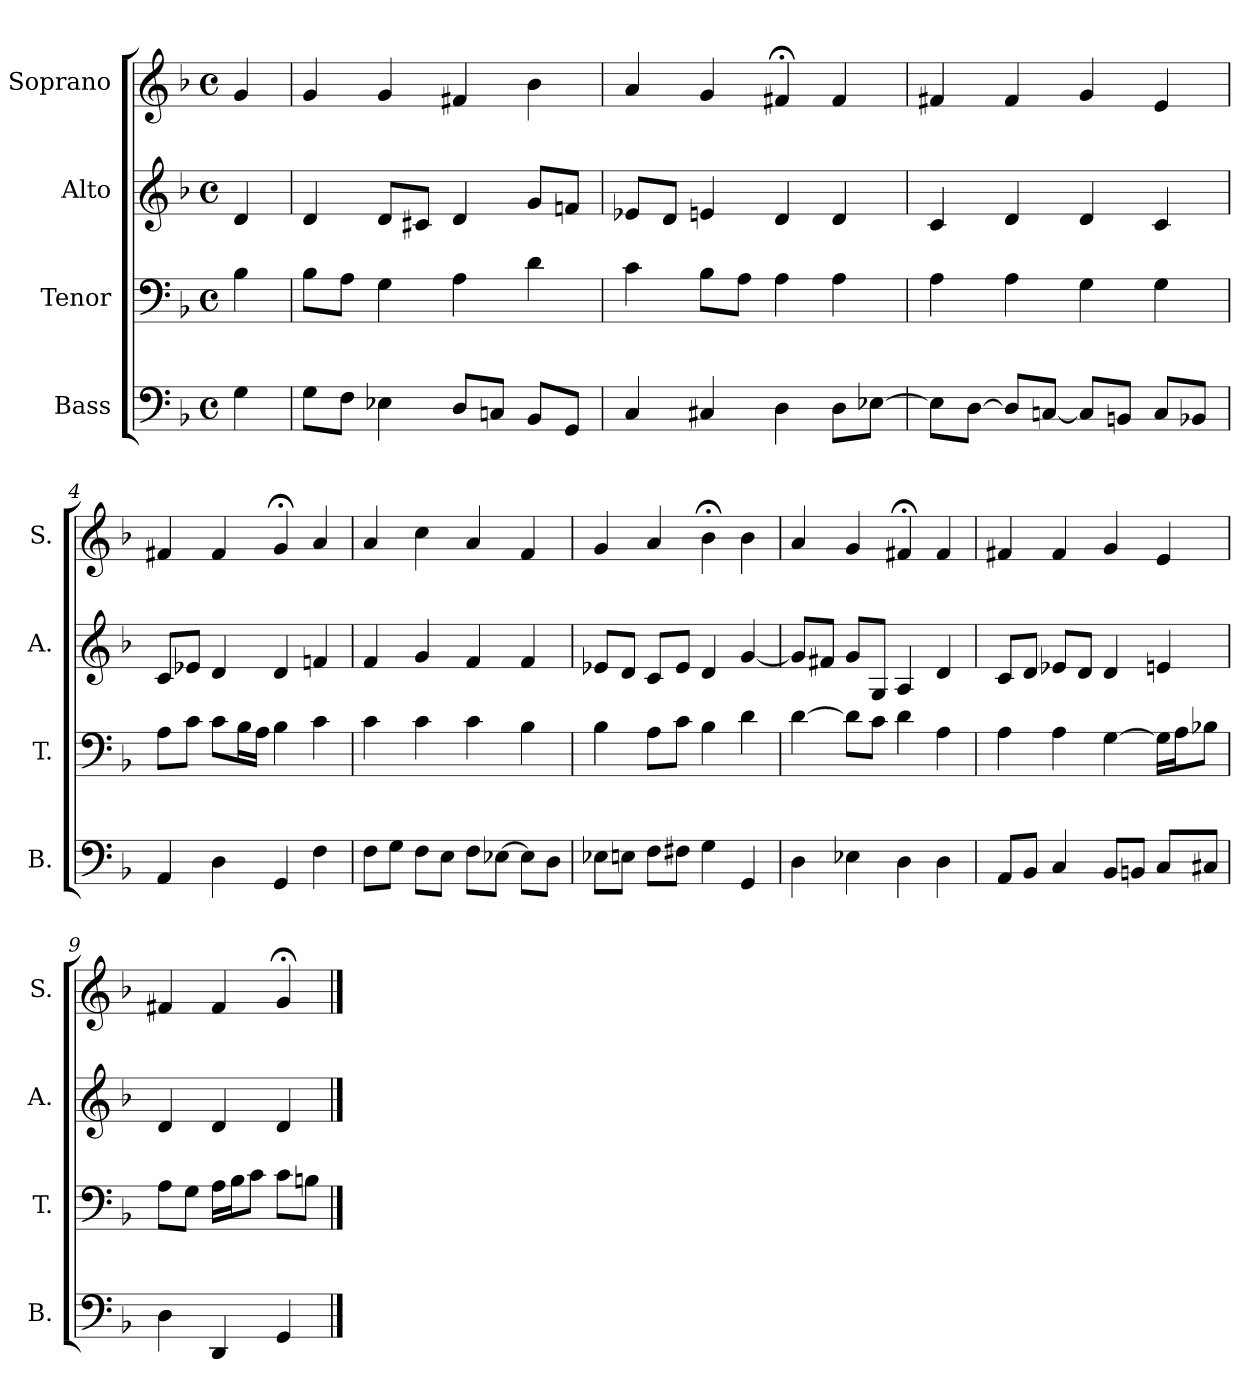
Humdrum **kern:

**kern	**kern	**kern	**kern
*part4	*part3	*part2	*part1
*staff4	*staff3	*staff2	*staff1
*I"Bass	*I"Tenor	*I"Alto	*I"Soprano
*I'B.	*I'T.	*I'A.	*I'S.
*clefF4	*clefF4	*clefG2	*clefG2
*k[b-]	*k[b-]	*k[b-]	*k[b-]
*d:	*d:	*d:	*d:
*M4/4	*M4/4	*M4/4	*M4/4
*met(c)	*met(c)	*met(c)	*met(c)
=	=	=	=
4G\	4B-\	4d/	4g/
=1	=1	=1	=1
8G\L	8B-\L	4d/	4g/
8F\J	8A\J	.	.
4E-X\	4G\	8d/L	4g/
.	.	8c#X/J	.
8D/L	4A\	4d/	4f#X/
8Cn/J	.	.	.
8BB-/L	4d\	8g/L	4b-\
8GG/J	.	8fn/J	.
=2	=2	=2	=2
4C/	4c\	8e-X/L	4a/
.	.	8d/J	.
4C#X/	8B-\L	4en/	4g/
.	8A\J	.	.
4D\	4A\	4d/	4f#X;</
8D\L	4A\	4d/	4f#/
[8E-X\J	.	.	.
=3	=3	=3	=3
8E-\L]	4A\	4c/	4f#X/
[8D\J	.	.	.
8D/L]	4A\	4d/	4f#/
[8Cn/J	.	.	.
8C/L]	4G\	4d/	4g/
8BBn/J	.	.	.
8C/L	4G\	4c/	4e/
8BB-X/J	.	.	.
!!LO:LB:g=z
=4	=4	=4	=4
4AA/	8A\L	8c/L	4f#X/
.	8c\J	8e-X/J	.
4D\	8c\L	4d/	4f#/
.	16B-\L	.	.
.	16A\JJ	.	.
4GG/	4B-\	4d/	4g;</
4F\	4c\	4fn/	4a/
=5	=5	=5	=5
8F\L	4c\	4f/	4a/
8G\J	.	.	.
8F\L	4c\	4g/	4cc\
8E\J	.	.	.
8F\L	4c\	4f/	4a/
[8E-X\J	.	.	.
8E-\L]	4B-\	4f/	4f/
8D\J	.	.	.
=6	=6	=6	=6
8E-X\L	4B-\	8e-X/L	4g/
8En\J	.	8d/J	.
8F\L	8A\L	8c/L	4a/
8F#X\J	8c\J	8e-/J	.
4G\	4B-\	4d/	4b-;<\
4GG/	4d\	[4g/	4b-\
!!LO:LB:g=z
=7	=7	=7	=7
4D\	[4d\	8g/L]	4a/
.	.	8f#X/J	.
4E-X\	8d\L]	8g/L	4g/
.	8c\J	8G/J	.
4D\	4d\	4A/	4f#X;</
4D\	4A\	4d/	4f#/
=8	=8	=8	=8
8AA/L	4A\	8c/L	4f#X/
8BB-/J	.	8d/J	.
4C/	4A\	8e-X/L	4f#/
.	.	8d/J	.
8BB-/L	[4G\	4d/	4g/
8BBn/J	.	.	.
8C/L	16G\LL]	4en/	4e/
.	16A\J	.	.
8C#X/J	8B-X\J	.	.
=9	=9	=9	=9
4D\	8A\L	4d/	4f#X/
.	8G\J	.	.
4DD/	16A\LL	4d/	4f#/
.	16B-\J	.	.
.	8c\J	.	.
4GG/	8c\L	4d/	4g;</
.	8Bn\J	.	.
==	==	==	==
*-	*-	*-	*-
